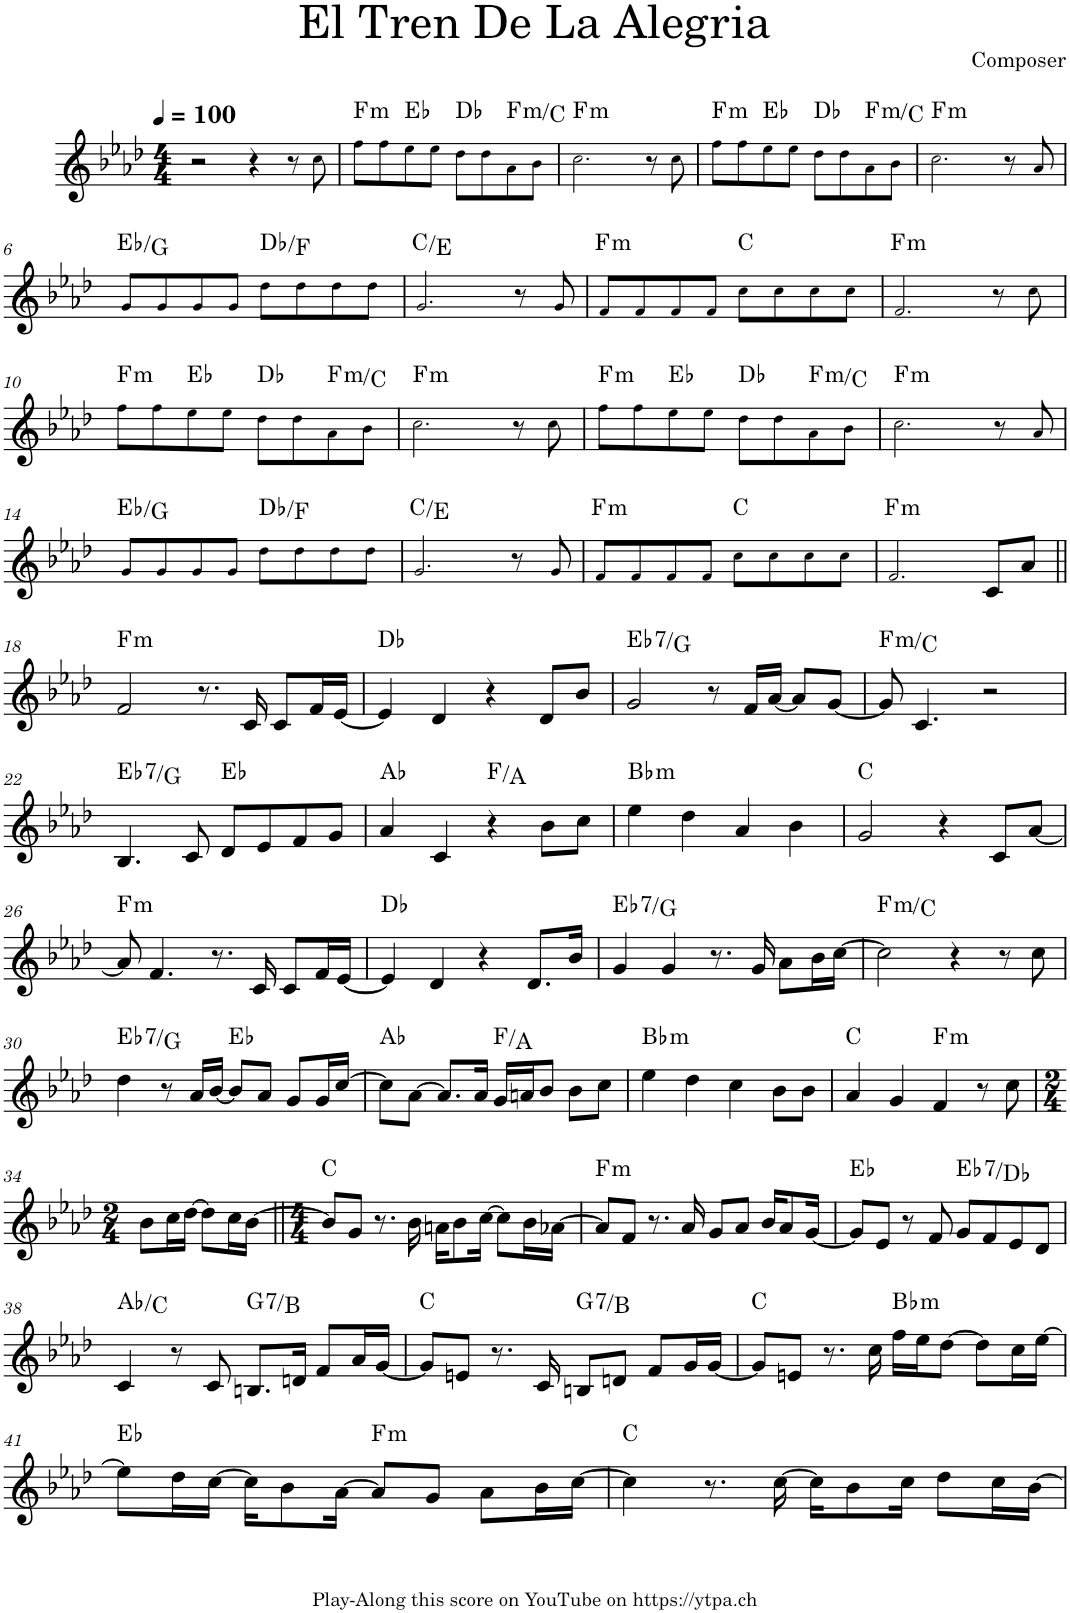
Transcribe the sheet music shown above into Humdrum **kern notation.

**kern	**harte
*part1	*part1
*staff1	*
*I"Piano	*
*I'Pno.	*
*clefG2	*
*k[b-e-a-d-]	*
*M4/4	*
*MM100	*
=1	=1
2r	.
4r	.
8r	.
8cc!\	.
=2	=2
!	!LO:H:kt=m
8ff!\L	F:min
8ff!\	.
8ee-!\	Eb:maj
8ee-!\J	.
8dd-!\L	Db:maj
8dd-!\	.
!	!LO:H:kt=m
8a-!\	F:min/5
8b-!\J	.
=3	=3
!	!LO:H:kt=m
2.cc!\	F:min
8r	.
8cc!\	.
=4	=4
!	!LO:H:kt=m
8ff!\L	F:min
8ff!\	.
8ee-!\	Eb:maj
8ee-!\J	.
8dd-!\L	Db:maj
8dd-!\	.
!	!LO:H:kt=m
8a-!\	F:min/5
8b-!\J	.
=5	=5
!	!LO:H:kt=m
2.cc!\	F:min
8r	.
8a-!/	.
!!LO:LB:g=z
=6	=6
8g!/L	Eb:maj/3
8g!/	.
8g!/	.
8g!/J	.
8dd-!\L	Db:maj/3
8dd-!\	.
8dd-!\	.
8dd-!\J	.
=7	=7
2.g!/	C:maj/3
8r	.
8g!/	.
=8	=8
!	!LO:H:kt=m
8f!/L	F:min
8f!/	.
8f!/	.
8f!/J	.
8cc!\L	C:maj
8cc!\	.
8cc!\	.
8cc!\J	.
=9	=9
!	!LO:H:kt=m
2.f!/	F:min
8r	.
8cc!\	.
!!LO:LB:g=z
=10	=10
!	!LO:H:kt=m
8ff!\L	F:min
8ff!\	.
8ee-!\	Eb:maj
8ee-!\J	.
8dd-!\L	Db:maj
8dd-!\	.
!	!LO:H:kt=m
8a-!\	F:min/5
8b-!\J	.
=11	=11
!	!LO:H:kt=m
2.cc!\	F:min
8r	.
8cc!\	.
=12	=12
!	!LO:H:kt=m
8ff!\L	F:min
8ff!\	.
8ee-!\	Eb:maj
8ee-!\J	.
8dd-!\L	Db:maj
8dd-!\	.
!	!LO:H:kt=m
8a-!\	F:min/5
8b-!\J	.
=13	=13
!	!LO:H:kt=m
2.cc!\	F:min
8r	.
8a-!/	.
!!LO:LB:g=z
=14	=14
8g!/L	Eb:maj/3
8g!/	.
8g!/	.
8g!/J	.
8dd-!\L	Db:maj/3
8dd-!\	.
8dd-!\	.
8dd-!\J	.
=15	=15
2.g!/	C:maj/3
8r	.
8g!/	.
=16	=16
!	!LO:H:kt=m
8f!/L	F:min
8f!/	.
8f!/	.
8f!/J	.
8cc!\L	C:maj
8cc!\	.
8cc!\	.
8cc!\J	.
=17	=17
!	!LO:H:kt=m
2.f!/	F:min
8c/L	.
8a-/J	.
!!LO:LB:g=z
=18||	=18||
!	!LO:H:kt=m
2f/	F:min
8.r	.
16c/	.
8c/L	.
16f/L	.
[16e-/JJ	.
=19	=19
4e-/]	Db:maj
4d-/	.
4r	.
8d-/L	.
8b-/J	.
=20	=20
!	!LO:H:kt=7
2g/	Eb:7/3
8r	.
16f/LL	.
[16a-/JJ	.
8a-/L]	.
[8g/J	.
=21	=21
!	!LO:H:kt=m
8g/]	F:min/5
4.c/	.
2r	.
!!LO:LB:g=z
=22	=22
!	!LO:H:kt=7
4.B-/	Eb:7/3
8c/	.
8d-/L	Eb:maj
8e-/	.
8f/	.
8g/J	.
=23	=23
4a-/	Ab:maj
4c/	.
4r	F:maj/3
8b-\L	.
8cc\J	.
=24	=24
!	!LO:H:kt=m
4ee-\	Bb:min
4dd-\	.
4a-/	.
4b-\	.
=25	=25
2g/	C:maj
4r	.
8c/L	.
[8a-/J	.
!!LO:LB:g=z
=26	=26
!	!LO:H:kt=m
8a-/]	F:min
4.f/	.
8.r	.
16c/	.
8c/L	.
16f/L	.
[16e-/JJ	.
=27	=27
4e-/]	Db:maj
4d-/	.
4r	.
8.d-/L	.
16b-/Jk	.
=28	=28
!	!LO:H:kt=7
4g/	Eb:7/3
4g/	.
8.r	.
16g/	.
8a-\L	.
16b-\L	.
[16cc\JJ	.
=29	=29
!	!LO:H:kt=m
2cc\]	F:min/5
4r	.
8r	.
8cc\	.
!!LO:LB:g=z
=30	=30
!	!LO:H:kt=7
4dd-\	Eb:7/3
8r	.
16a-/LL	.
[16b-/JJ	.
8b-/L]	Eb:maj
8a-/J	.
8g/L	.
16g/L	.
[16cc/JJ	.
=31	=31
8cc\L]	Ab:maj
[8a-\J	.
8.a-/L]	.
16a-/Jk	.
16g/LL	F:maj/3
16an/J	.
8b-/J	.
8b-\L	.
8cc\J	.
=32	=32
!	!LO:H:kt=m
4ee-\	Bb:min
4dd-\	.
4cc\	.
8b-\L	.
8b-\J	.
=33	=33
4a-/	C:maj
4g/	.
!	!LO:H:kt=m
4f/	F:min
8r	.
8cc\	.
!!LO:LB:g=z
=34	=34
*M2/4	*
8b-\L	.
16cc\L	.
[16dd-\JJ	.
8dd-\L]	.
16cc\L	.
[16b-\JJ	.
=35||	=35||
*M4/4	*
8b-/L]	C:maj
8g/J	.
8.r	.
16b-\	.
16an\KL	.
8b-\	.
[16cc\Jk	.
8cc\L]	.
16b-\L	.
[16a-X\JJ	.
=36	=36
!	!LO:H:kt=m
8a-/L]	F:min
8f/J	.
8.r	.
16a-/	.
8g/L	.
8a-/J	.
16b-/KL	.
8a-/	.
[16g/Jk	.
=37	=37
8g/L]	Eb:maj
8e-/J	.
8r	.
8f/	.
!	!LO:H:kt=7
8g/L	Eb:7/b7
8f/	.
8e-/	.
8d-/J	.
!!LO:LB:g=z
=38	=38
4c/	Ab:maj/3
8r	.
8c/	.
!	!LO:H:kt=7
8.Bn/L	G:7/3
16dn/Jk	.
8f/L	.
16a-/L	.
[16g/JJ	.
=39	=39
8g/L]	C:maj
8en/J	.
8.r	.
16c/	.
!	!LO:H:kt=7
8Bn/L	G:7/3
8dn/J	.
8f/L	.
16g/L	.
[16g/JJ	.
=40	=40
8g/L]	C:maj
8en/J	.
8.r	.
16cc\	.
!	!LO:H:kt=m
16ff\LL	Bb:min
16ee-\J	.
[8dd-\J	.
8dd-\L]	.
16cc\L	.
[16ee-\JJ	.
!!LO:LB:g=z
=41	=41
8ee-\L]	Eb:maj
16dd-\L	.
[16cc\JJ	.
16cc\KL]	.
8b-\	.
[16a-\Jk	.
!	!LO:H:kt=m
8a-/L]	F:min
8g/J	.
8a-\L	.
16b-\L	.
[16cc\JJ	.
=42	=42
4cc\]	C:maj
8.r	.
[16cc\	.
16cc\KL]	.
8b-\	.
16cc\Jk	.
8dd-\L	.
16cc\L	.
[16b-\JJ	.
=	=
*-	*-
